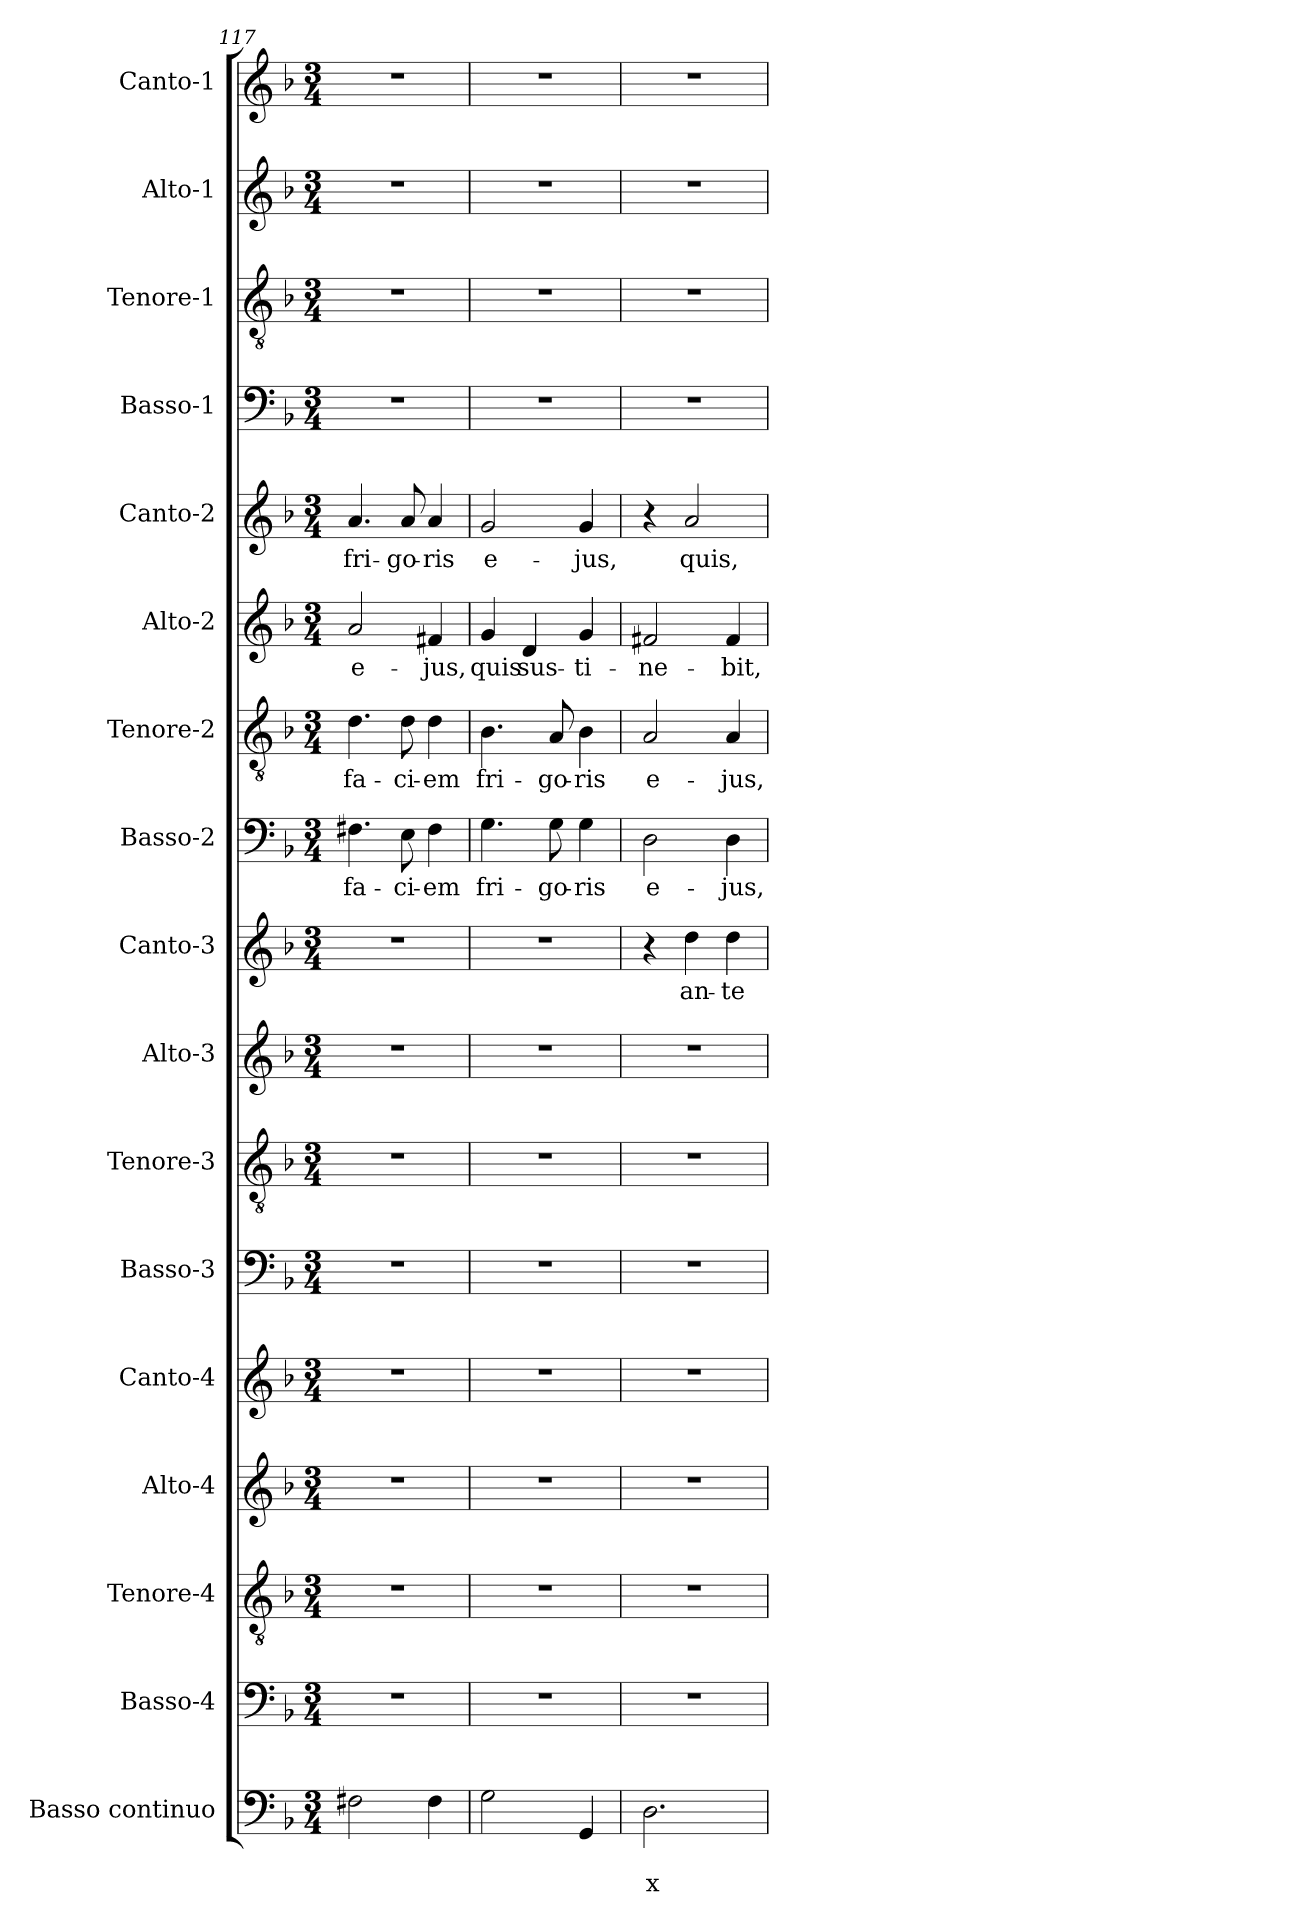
**kern	**text	**text	**kern	**kern	**kern	**kern	**kern	**kern	**kern	**kern	**text	**kern	**text	**kern	**text	**kern	**text	**kern	**text	**kern	**kern	**kern	**kern
*part17	*part17	*part17	*part16	*part15	*part14	*part13	*part12	*part11	*part10	*part9	*part9	*part8	*part8	*part7	*part7	*part6	*part6	*part5	*part5	*part4	*part3	*part2	*part1
*staff17	*staff17	*staff17	*staff16	*staff15	*staff14	*staff13	*staff12	*staff11	*staff10	*staff9	*staff9	*staff8	*staff8	*staff7	*staff7	*staff6	*staff6	*staff5	*staff5	*staff4	*staff3	*staff2	*staff1
*I"Basso continuo	*	*	*I"Basso-4	*I"Tenore-4	*I"Alto-4	*I"Canto-4	*I"Basso-3	*I"Tenore-3	*I"Alto-3	*I"Canto-3	*	*I"Basso-2	*	*I"Tenore-2	*	*I"Alto-2	*	*I"Canto-2	*	*I"Basso-1	*I"Tenore-1	*I"Alto-1	*I"Canto-1
*I'BC	*	*	*I'B4	*I'T4	*I'A4	*I'C4	*I'B3	*I'T3	*I'A3	*I'C3	*	*I'B2	*	*I'T2	*	*I'A2	*	*I'C2	*	*I'B1	*I'T1	*I'A1	*I'C1
*clefF4	*	*	*clefF4	*clefGv2	*clefG2	*clefG2	*clefF4	*clefGv2	*clefG2	*clefG2	*	*clefF4	*	*clefGv2	*	*clefG2	*	*clefG2	*	*clefF4	*clefGv2	*clefG2	*clefG2
*k[b-]	*	*	*k[b-]	*k[b-]	*k[b-]	*k[b-]	*k[b-]	*k[b-]	*k[b-]	*k[b-]	*	*k[b-]	*	*k[b-]	*	*k[b-]	*	*k[b-]	*	*k[b-]	*k[b-]	*k[b-]	*k[b-]
*F:	*	*	*F:	*F:	*F:	*F:	*F:	*F:	*F:	*F:	*	*F:	*	*F:	*	*F:	*	*F:	*	*F:	*F:	*F:	*F:
*M3/4	*	*	*M3/4	*M3/4	*M3/4	*M3/4	*M3/4	*M3/4	*M3/4	*M3/4	*	*M3/4	*	*M3/4	*	*M3/4	*	*M3/4	*	*M3/4	*M3/4	*M3/4	*M3/4
=117	=117	=117	=117	=117	=117	=117	=117	=117	=117	=117	=117	=117	=117	=117	=117	=117	=117	=117	=117	=117	=117	=117	=117
!	!	!	!	!	!	!	!	!	!	!	!	!	!LO:LY:b	!	!	!	!	!	!	!	!	!	!
!	!	!	!	!	!	!	!	!	!	!	!	!	!	!	!LO:LY:b	!	!	!	!	!	!	!	!
!	!	!	!	!	!	!	!	!	!	!	!	!	!	!	!	!	!LO:LY:b	!	!	!	!	!	!
!	!	!	!	!	!	!	!	!	!	!	!	!	!	!	!	!	!	!	!LO:LY:b	!	!	!	!
2F#X\	.	.	2.r	2.r	2.r	2.r	2.r	2.r	2.r	2.r	.	4.F#X\	fa-	4.d\	fa-	2a/	e-	4.a/	fri-	2.r	2.r	2.r	2.r
!	!	!	!	!	!	!	!	!	!	!	!	!	!LO:LY:b	!	!	!	!	!	!	!	!	!	!
!	!	!	!	!	!	!	!	!	!	!	!	!	!	!	!LO:LY:b	!	!	!	!	!	!	!	!
!	!	!	!	!	!	!	!	!	!	!	!	!	!	!	!	!	!	!	!LO:LY:b	!	!	!	!
.	.	.	.	.	.	.	.	.	.	.	.	8E\	-ci-	8d\	-ci-	.	.	8a/	-go-	.	.	.	.
!	!	!	!	!	!	!	!	!	!	!	!	!	!LO:LY:b	!	!	!	!	!	!	!	!	!	!
!	!	!	!	!	!	!	!	!	!	!	!	!	!	!	!LO:LY:b	!	!	!	!	!	!	!	!
!	!	!	!	!	!	!	!	!	!	!	!	!	!	!	!	!	!LO:LY:b	!	!	!	!	!	!
!	!	!	!	!	!	!	!	!	!	!	!	!	!	!	!	!	!	!	!LO:LY:b	!	!	!	!
4F#\	.	.	.	.	.	.	.	.	.	.	.	4F#\	-em	4d\	-em	4f#X/	-jus,	4a/	-ris	.	.	.	.
=118	=118	=118	=118	=118	=118	=118	=118	=118	=118	=118	=118	=118	=118	=118	=118	=118	=118	=118	=118	=118	=118	=118	=118
!	!	!	!	!	!	!	!	!	!	!	!	!	!LO:LY:b	!	!	!	!	!	!	!	!	!	!
!	!	!	!	!	!	!	!	!	!	!	!	!	!	!	!LO:LY:b	!	!	!	!	!	!	!	!
!	!	!	!	!	!	!	!	!	!	!	!	!	!	!	!	!	!LO:LY:b	!	!	!	!	!	!
!	!	!	!	!	!	!	!	!	!	!	!	!	!	!	!	!	!	!	!LO:LY:b	!	!	!	!
2G\	.	.	2.r	2.r	2.r	2.r	2.r	2.r	2.r	2.r	.	4.G\	fri-	4.B-\	fri-	4g/	quis	2g/	e-	2.r	2.r	2.r	2.r
!	!	!	!	!	!	!	!	!	!	!	!	!	!	!	!	!	!LO:LY:b	!	!	!	!	!	!
.	.	.	.	.	.	.	.	.	.	.	.	.	.	.	.	4d/	sus-	.	.	.	.	.	.
!	!	!	!	!	!	!	!	!	!	!	!	!	!LO:LY:b	!	!	!	!	!	!	!	!	!	!
!	!	!	!	!	!	!	!	!	!	!	!	!	!	!	!LO:LY:b	!	!	!	!	!	!	!	!
.	.	.	.	.	.	.	.	.	.	.	.	8G\	-go-	8A/	-go-	.	.	.	.	.	.	.	.
!	!	!	!	!	!	!	!	!	!	!	!	!	!LO:LY:b	!	!	!	!	!	!	!	!	!	!
!	!	!	!	!	!	!	!	!	!	!	!	!	!	!	!LO:LY:b	!	!	!	!	!	!	!	!
!	!	!	!	!	!	!	!	!	!	!	!	!	!	!	!	!	!LO:LY:b	!	!	!	!	!	!
!	!	!	!	!	!	!	!	!	!	!	!	!	!	!	!	!	!	!	!LO:LY:b	!	!	!	!
4GG/	.	.	.	.	.	.	.	.	.	.	.	4G\	-ris	4B-\	-ris	4g/	-ti-	4g/	-jus,	.	.	.	.
=119	=119	=119	=119	=119	=119	=119	=119	=119	=119	=119	=119	=119	=119	=119	=119	=119	=119	=119	=119	=119	=119	=119	=119
!	!	!LO:LY:b	!	!	!	!	!	!	!	!	!	!	!	!	!	!	!	!	!	!	!	!	!
!	!	!	!	!	!	!	!	!	!	!	!	!	!LO:LY:b	!	!	!	!	!	!	!	!	!	!
!	!	!	!	!	!	!	!	!	!	!	!	!	!	!	!LO:LY:b	!	!	!	!	!	!	!	!
!	!	!	!	!	!	!	!	!	!	!	!	!	!	!	!	!	!LO:LY:b	!	!	!	!	!	!
2.D\	.	x	2.r	2.r	2.r	2.r	2.r	2.r	2.r	4r	.	2D\	e-	2A/	e-	2f#X/	-ne-	4r	.	2.r	2.r	2.r	2.r
!	!	!	!	!	!	!	!	!	!	!	!LO:LY:b	!	!	!	!	!	!	!	!	!	!	!	!
!	!	!	!	!	!	!	!	!	!	!	!	!	!	!	!	!	!	!	!LO:LY:b	!	!	!	!
.	.	.	.	.	.	.	.	.	.	4dd\	an-	.	.	.	.	.	.	2a/	quis,	.	.	.	.
!	!	!	!	!	!	!	!	!	!	!	!LO:LY:b	!	!	!	!	!	!	!	!	!	!	!	!
!	!	!	!	!	!	!	!	!	!	!	!	!	!LO:LY:b	!	!	!	!	!	!	!	!	!	!
!	!	!	!	!	!	!	!	!	!	!	!	!	!	!	!LO:LY:b	!	!	!	!	!	!	!	!
!	!	!	!	!	!	!	!	!	!	!	!	!	!	!	!	!	!LO:LY:b	!	!	!	!	!	!
.	.	.	.	.	.	.	.	.	.	4dd\	-te	4D\	-jus,	4A/	-jus,	4f#/	-bit,	.	.	.	.	.	.
=	=	=	=	=	=	=	=	=	=	=	=	=	=	=	=	=	=	=	=	=	=	=	=
*-	*-	*-	*-	*-	*-	*-	*-	*-	*-	*-	*-	*-	*-	*-	*-	*-	*-	*-	*-	*-	*-	*-	*-
